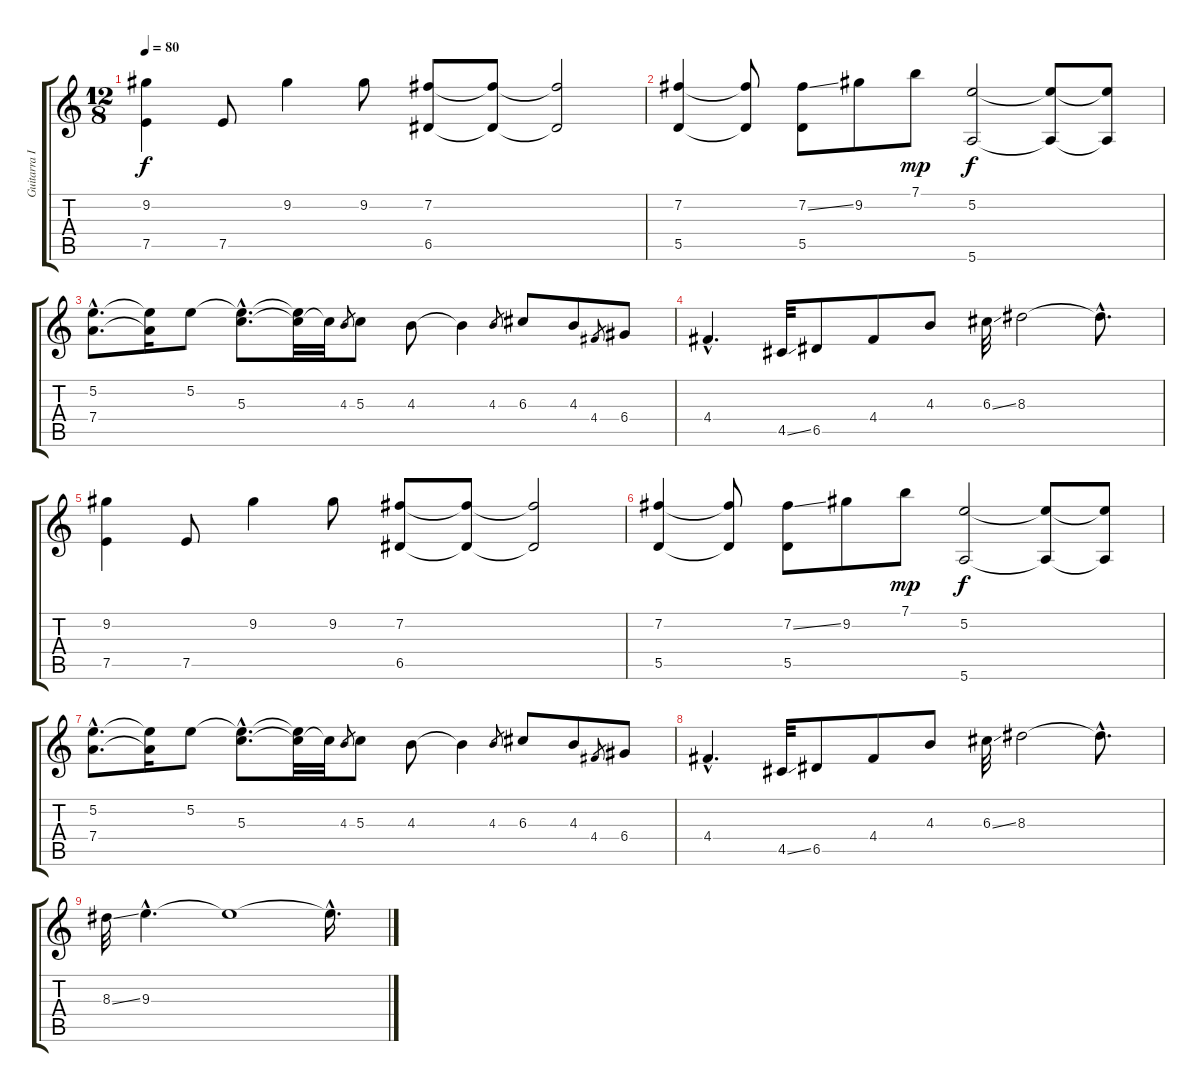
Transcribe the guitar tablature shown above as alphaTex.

\track ("Guitarra I" "Guitarra I") {instrument electricguitarclean}
\staff {score tabs}
\tuning (E4 B3 G3 D3 A2 E2) {hide}
\ts (12 8)
\tempo 80
\clef g2
\ks c
(9.2 7.5).4{dy f} 7.5.8 9.2.4 9.2.8 (7.2 6.5).8 (7.2{t} 6.5{t}).8 (7.2{t} 6.5{t}).2 |
(7.2 5.5).4 (7.2{t} 5.5{t}).8 (7.2{ss} 5.5).8 9.2.8 7.1.8{dy mp} (5.2 5.6).2{dy f} (5.2{t} 5.6{t}).8 (5.2{t} 5.6{t}).8 |
(5.2{hac} 7.4{hac}).8{d} (5.2{t} 7.4{t}).16 5.2.8 (5.2{hac t} 5.3{hac}).8{d} (5.2{t} 5.3{t}).32 5.3{t}.32 4.3.8{gr} 5.3.8 4.3.8 4.3{t}.4 4.3.8{gr} 6.3.8 4.3.8 4.4.8{gr} 6.4.8 |
4.4{hac}.4{d} 4.5{ss}.32 6.5.8 4.4.8 4.3.8 6.3{ss}.32 8.3.2 8.3{hac t}.8{d} |
(9.2 7.5).4 7.5.8 9.2.4 9.2.8 (7.2 6.5).8 (7.2{t} 6.5{t}).8 (7.2{t} 6.5{t}).2 |
(7.2 5.5).4 (7.2{t} 5.5{t}).8 (7.2{ss} 5.5).8 9.2.8 7.1.8{dy mp} (5.2 5.6).2{dy f} (5.2{t} 5.6{t}).8 (5.2{t} 5.6{t}).8 |
(5.2{hac} 7.4{hac}).8{d} (5.2{t} 7.4{t}).16 5.2.8 (5.2{hac t} 5.3{hac}).8{d} (5.2{t} 5.3{t}).32 5.3{t}.32 4.3.8{gr} 5.3.8 4.3.8 4.3{t}.4 4.3.8{gr} 6.3.8 4.3.8 4.4.8{gr} 6.4.8 |
4.4{hac}.4{d} 4.5{ss}.32 6.5.8 4.4.8 4.3.8 6.3{ss}.32 8.3.2 8.3{hac t}.8{d} |
8.3{ss}.32 9.3{hac}.4{d} 9.3{t}.1 9.3{hac t}.16{d}
